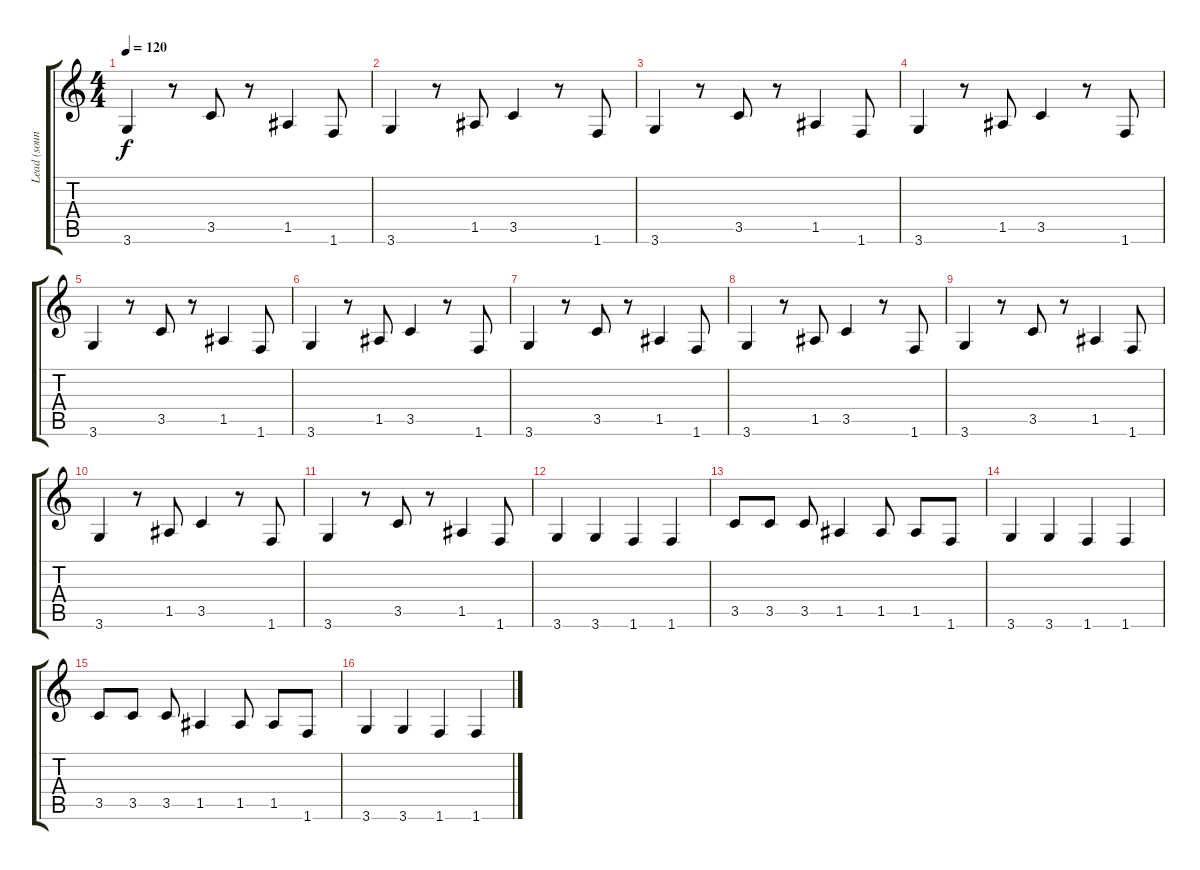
\track ("Lead (sound like)" "Lead (soun") {instrument distortionguitar}
\staff {score tabs}
\tuning (E4 B3 G3 D3 A2 E2) {hide}
\ts (4 4)
\tempo 120
\clef g2
\ks c
3.6.4{dy f} r.8 3.5.8 r.8 1.5.4 1.6.8 |
3.6.4 r.8 1.5.8 3.5.4 r.8 1.6.8 |
3.6.4 r.8 3.5.8 r.8 1.5.4 1.6.8 |
3.6.4 r.8 1.5.8 3.5.4 r.8 1.6.8 |
3.6.4 r.8 3.5.8 r.8 1.5.4 1.6.8 |
3.6.4 r.8 1.5.8 3.5.4 r.8 1.6.8 |
3.6.4 r.8 3.5.8 r.8 1.5.4 1.6.8 |
3.6.4 r.8 1.5.8 3.5.4 r.8 1.6.8 |
3.6.4 r.8 3.5.8 r.8 1.5.4 1.6.8 |
3.6.4 r.8 1.5.8 3.5.4 r.8 1.6.8 |
3.6.4 r.8 3.5.8 r.8 1.5.4 1.6.8 |
3.6.4 3.6.4 1.6.4 1.6.4 |
3.5.8 3.5.8 3.5.8 1.5.4 1.5.8 1.5.8 1.6.8 |
3.6.4 3.6.4 1.6.4 1.6.4 |
3.5.8 3.5.8 3.5.8 1.5.4 1.5.8 1.5.8 1.6.8 |
3.6.4 3.6.4 1.6.4 1.6.4
